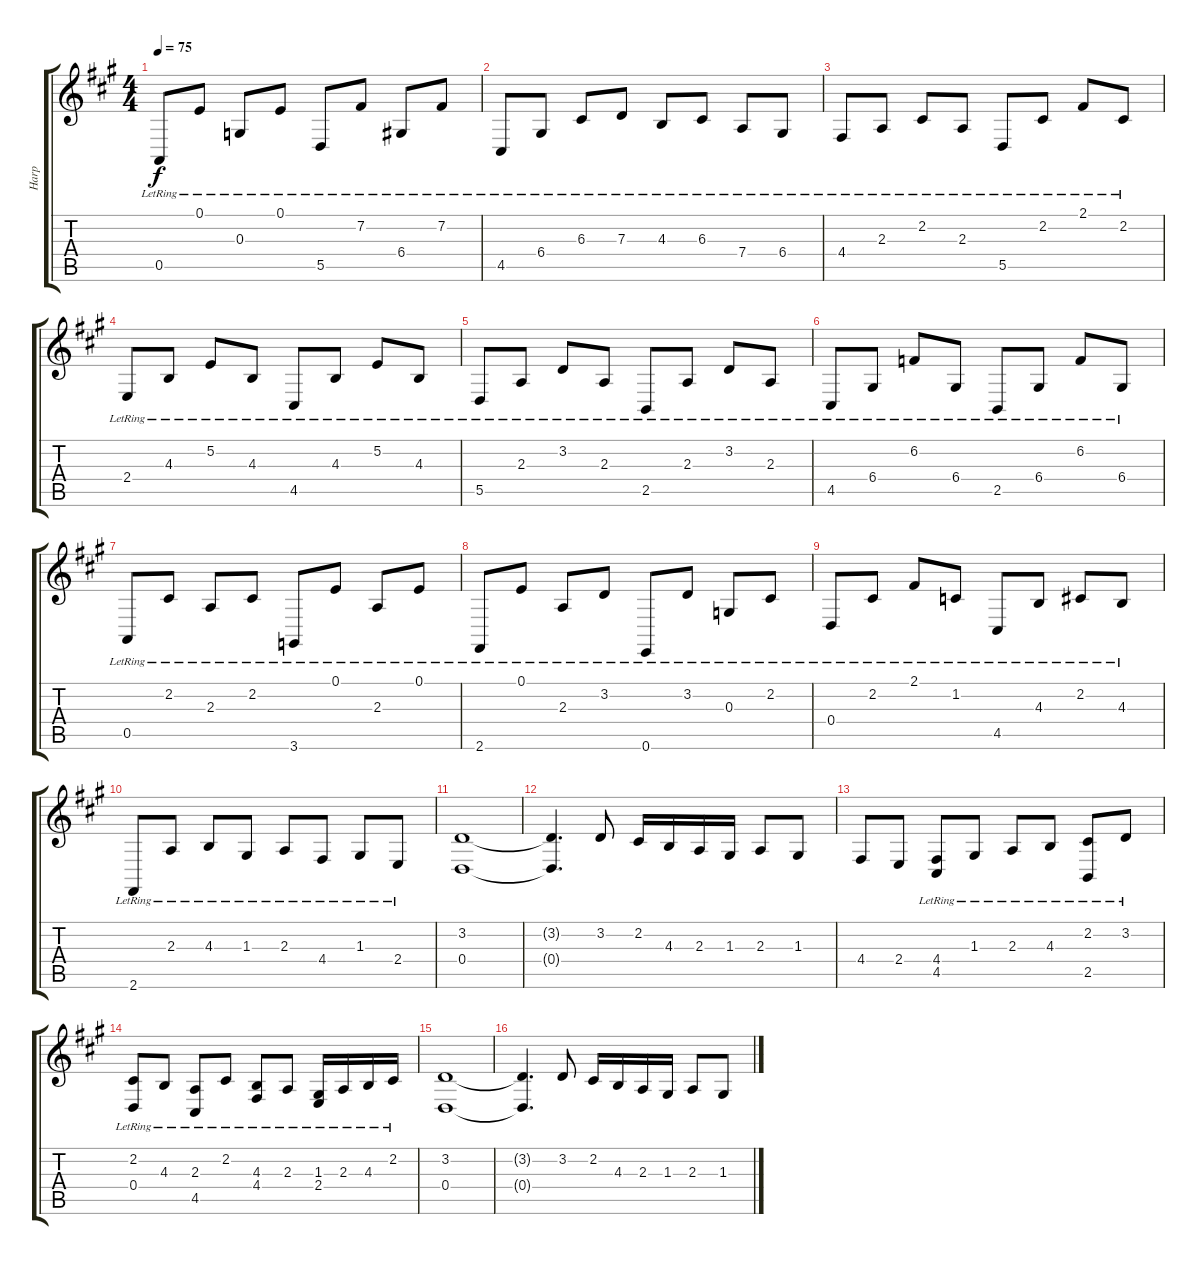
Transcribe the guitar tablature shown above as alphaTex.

\track ("Harp" "Harp") {instrument orchestralharp}
\staff {score tabs}
\tuning (E4 B3 G3 D3 A2 E2) {hide}
\ts (4 4)
\tempo 75
\clef g2
\ks f#minor
0.5{lr}.8{dy f} 0.1{lr}.8 0.3{lr}.8 0.1{lr}.8 5.5{lr}.8 7.2{lr}.8 6.4{lr}.8 7.2{lr}.8 |
4.5{lr}.8 6.4{lr}.8 6.3{lr}.8 7.3{lr}.8 4.3{lr}.8 6.3{lr}.8 7.4{lr}.8 6.4{lr}.8 |
4.4{lr}.8 2.3{lr}.8 2.2{lr}.8 2.3{lr}.8 5.5{lr}.8 2.2{lr}.8 2.1{lr}.8 2.2{lr}.8 |
2.4{lr}.8 4.3{lr}.8 5.2{lr}.8 4.3{lr}.8 4.5{lr}.8 4.3{lr}.8 5.2{lr}.8 4.3{lr}.8 |
5.5{lr}.8 2.3{lr}.8 3.2{lr}.8 2.3{lr}.8 2.5{lr}.8 2.3{lr}.8 3.2{lr}.8 2.3{lr}.8 |
4.5{lr}.8 6.4{lr}.8 6.2{lr}.8 6.4{lr}.8 2.5{lr}.8 6.4{lr}.8 6.2{lr}.8 6.4{lr}.8 |
0.5{lr}.8 2.2{lr}.8 2.3{lr}.8 2.2{lr}.8 3.6{lr}.8 0.1{lr}.8 2.3{lr}.8 0.1{lr}.8 |
2.6{lr}.8 0.1{lr}.8 2.3{lr}.8 3.2{lr}.8 0.6{lr}.8 3.2{lr}.8 0.3{lr}.8 2.2{lr}.8 |
0.4{lr}.8 2.2{lr}.8 2.1{lr}.8 1.2{lr}.8 4.5{lr}.8 4.3{lr}.8 2.2{lr}.8 4.3{lr}.8 |
2.6{lr}.8 2.3{lr}.8 4.3{lr}.8 1.3{lr}.8 2.3{lr}.8 4.4{lr}.8 1.3{lr}.8 2.4{lr}.8 |
(3.2 0.4).1 |
(3.2{t} 0.4{t}).4{d} 3.2.8 2.2.16 4.3.16 2.3.16 1.3.16 2.3.8 1.3.8 |
4.4.8 2.4.8 (4.4{lr} 4.5{lr}).8 1.3{lr}.8 2.3{lr}.8 4.3{lr}.8 (2.2{lr} 2.5{lr}).8 3.2{lr}.8 |
(2.2{lr} 0.4{lr}).8 4.3{lr}.8 (2.3{lr} 4.5{lr}).8 2.2{lr}.8 (4.3{lr} 4.4{lr}).8 2.3{lr}.8 (1.3{lr} 2.4{lr}).16 2.3{lr}.16 4.3{lr}.16 2.2{lr}.16 |
(3.2 0.4).1 |
(3.2{t} 0.4{t}).4{d} 3.2.8 2.2.16 4.3.16 2.3.16 1.3.16 2.3.8 1.3.8
